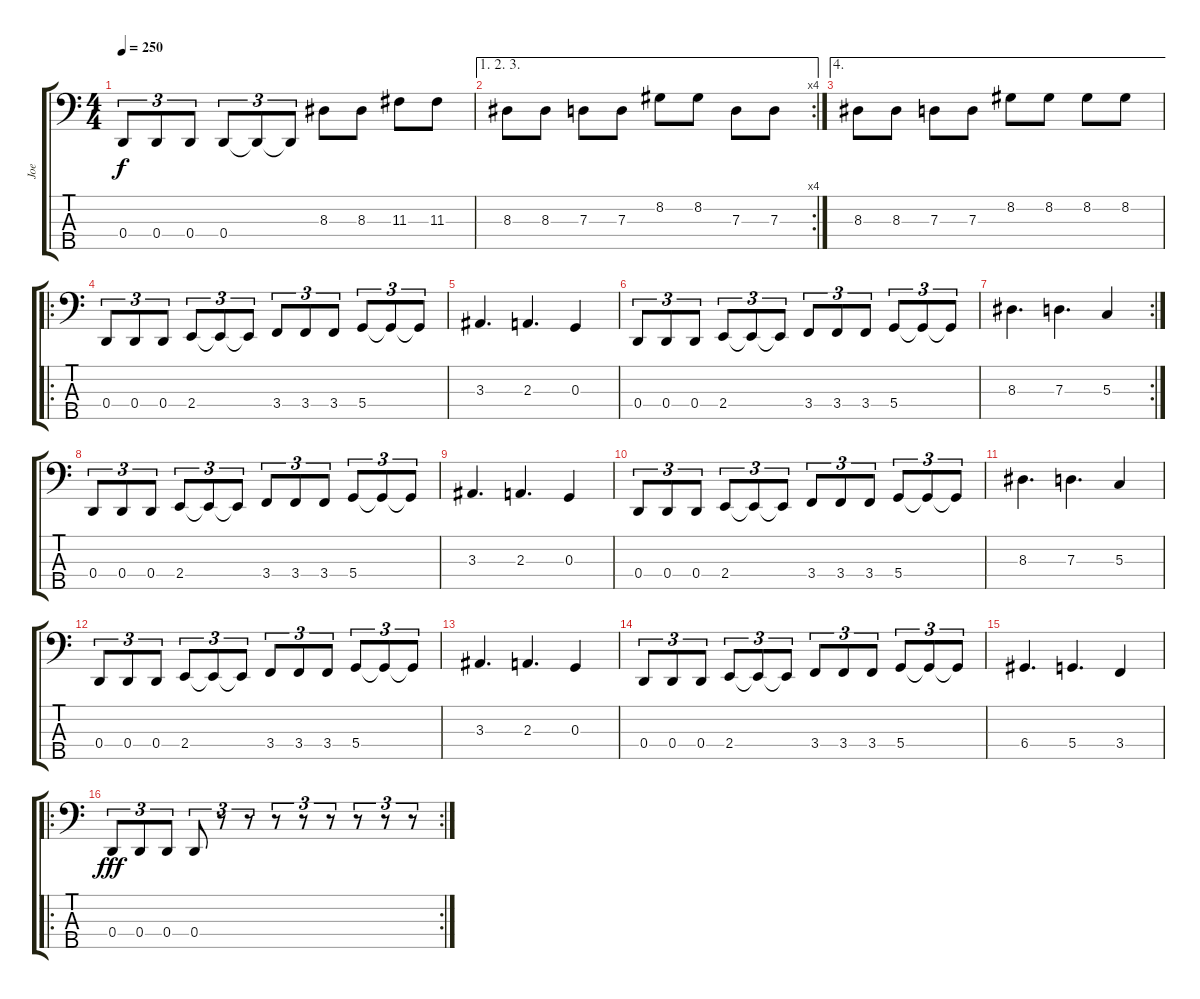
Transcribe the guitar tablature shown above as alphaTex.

\track ("Joe" "Joe") {instrument electricbasspick}
\staff {score tabs}
\tuning (F2 C2 G1 D1 A0) {hide}
\ts (4 4)
\tempo 250
\clef f4
\ks c
0.4.8{tu (3 2) dy f} 0.4.8{tu (3 2)} 0.4.8{tu (3 2)} 0.4.8{tu (3 2)} 0.4{t}.8{tu (3 2)} 0.4{t}.8{tu (3 2)} 8.3.8 8.3.8 11.3.8 11.3.8 |
\ae (1 2 3)
\rc 4
8.3.8 8.3.8 7.3.8 7.3.8 8.2.8 8.2.8 7.3.8 7.3.8 |
\ae 4
8.3.8 8.3.8 7.3.8 7.3.8 8.2.8 8.2.8 8.2.8 8.2.8 |
\ro
0.4.8{tu (3 2)} 0.4.8{tu (3 2)} 0.4.8{tu (3 2)} 2.4.8{tu (3 2)} 2.4{t}.8{tu (3 2)} 2.4{t}.8{tu (3 2)} 3.4.8{tu (3 2)} 3.4.8{tu (3 2)} 3.4.8{tu (3 2)} 5.4.8{tu (3 2)} 5.4{t}.8{tu (3 2)} 5.4{t}.8{tu (3 2)} |
3.3.4{d} 2.3.4{d} 0.3.4 |
0.4.8{tu (3 2)} 0.4.8{tu (3 2)} 0.4.8{tu (3 2)} 2.4.8{tu (3 2)} 2.4{t}.8{tu (3 2)} 2.4{t}.8{tu (3 2)} 3.4.8{tu (3 2)} 3.4.8{tu (3 2)} 3.4.8{tu (3 2)} 5.4.8{tu (3 2)} 5.4{t}.8{tu (3 2)} 5.4{t}.8{tu (3 2)} |
\rc 2
8.3.4{d} 7.3.4{d} 5.3.4 |
0.4.8{tu (3 2)} 0.4.8{tu (3 2)} 0.4.8{tu (3 2)} 2.4.8{tu (3 2)} 2.4{t}.8{tu (3 2)} 2.4{t}.8{tu (3 2)} 3.4.8{tu (3 2)} 3.4.8{tu (3 2)} 3.4.8{tu (3 2)} 5.4.8{tu (3 2)} 5.4{t}.8{tu (3 2)} 5.4{t}.8{tu (3 2)} |
3.3.4{d} 2.3.4{d} 0.3.4 |
0.4.8{tu (3 2)} 0.4.8{tu (3 2)} 0.4.8{tu (3 2)} 2.4.8{tu (3 2)} 2.4{t}.8{tu (3 2)} 2.4{t}.8{tu (3 2)} 3.4.8{tu (3 2)} 3.4.8{tu (3 2)} 3.4.8{tu (3 2)} 5.4.8{tu (3 2)} 5.4{t}.8{tu (3 2)} 5.4{t}.8{tu (3 2)} |
8.3.4{d} 7.3.4{d} 5.3.4 |
0.4.8{tu (3 2)} 0.4.8{tu (3 2)} 0.4.8{tu (3 2)} 2.4.8{tu (3 2)} 2.4{t}.8{tu (3 2)} 2.4{t}.8{tu (3 2)} 3.4.8{tu (3 2)} 3.4.8{tu (3 2)} 3.4.8{tu (3 2)} 5.4.8{tu (3 2)} 5.4{t}.8{tu (3 2)} 5.4{t}.8{tu (3 2)} |
3.3.4{d} 2.3.4{d} 0.3.4 |
0.4.8{tu (3 2)} 0.4.8{tu (3 2)} 0.4.8{tu (3 2)} 2.4.8{tu (3 2)} 2.4{t}.8{tu (3 2)} 2.4{t}.8{tu (3 2)} 3.4.8{tu (3 2)} 3.4.8{tu (3 2)} 3.4.8{tu (3 2)} 5.4.8{tu (3 2)} 5.4{t}.8{tu (3 2)} 5.4{t}.8{tu (3 2)} |
6.4.4{d} 5.4.4{d} 3.4.4 |
\ro
\rc 2
0.4.8{tu (3 2) dy fff} 0.4.8{tu (3 2)} 0.4.8{tu (3 2)} 0.4.8{tu (3 2)} r.8{tu (3 2)} r.8{tu (3 2)} r.8{tu (3 2)} r.8{tu (3 2)} r.8{tu (3 2)} r.8{tu (3 2)} r.8{tu (3 2)} r.8{tu (3 2)}
